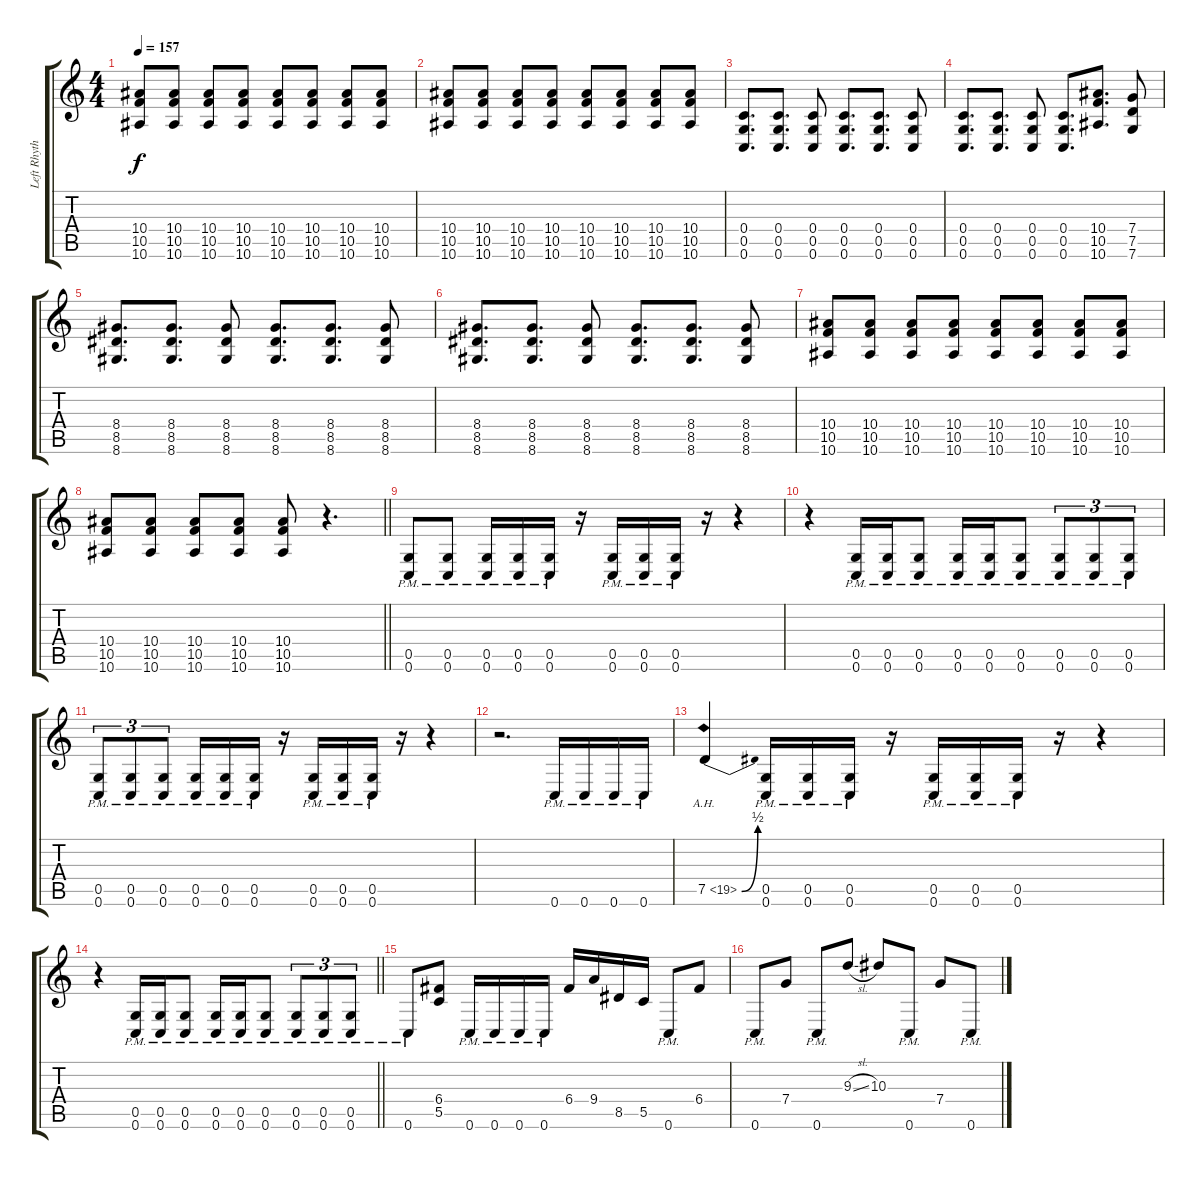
\track ("Left Rhythm" "Left Rhyth") {instrument distortionguitar}
\staff {score tabs}
\tuning (D4 A3 F3 C3 G2 C2) {hide}
\ts (4 4)
\tempo 157
\clef g2
\ks c
(10.4 10.5 10.6).8{dy f} (10.4 10.5 10.6).8 (10.4 10.5 10.6).8 (10.4 10.5 10.6).8 (10.4 10.5 10.6).8 (10.4 10.5 10.6).8 (10.4 10.5 10.6).8 (10.4 10.5 10.6).8 |
(10.4 10.5 10.6).8 (10.4 10.5 10.6).8 (10.4 10.5 10.6).8 (10.4 10.5 10.6).8 (10.4 10.5 10.6).8 (10.4 10.5 10.6).8 (10.4 10.5 10.6).8 (10.4 10.5 10.6).8 |
(0.4 0.5 0.6).8{d} (0.4 0.5 0.6).8{d} (0.4 0.5 0.6).8 (0.4 0.5 0.6).8{d} (0.4 0.5 0.6).8{d} (0.4 0.5 0.6).8 |
(0.4 0.5 0.6).8{d} (0.4 0.5 0.6).8{d} (0.4 0.5 0.6).8 (0.4 0.5 0.6).8{d} (10.4 10.5 10.6).8{d} (7.4 7.5 7.6).8 |
(8.4 8.5 8.6).8{d} (8.4 8.5 8.6).8{d} (8.4 8.5 8.6).8 (8.4 8.5 8.6).8{d} (8.4 8.5 8.6).8{d} (8.4 8.5 8.6).8 |
(8.4 8.5 8.6).8{d} (8.4 8.5 8.6).8{d} (8.4 8.5 8.6).8 (8.4 8.5 8.6).8{d} (8.4 8.5 8.6).8{d} (8.4 8.5 8.6).8 |
(10.4 10.5 10.6).8 (10.4 10.5 10.6).8 (10.4 10.5 10.6).8 (10.4 10.5 10.6).8 (10.4 10.5 10.6).8 (10.4 10.5 10.6).8 (10.4 10.5 10.6).8 (10.4 10.5 10.6).8 |
\barLineRight lightlight
(10.4 10.5 10.6).8 (10.4 10.5 10.6).8 (10.4 10.5 10.6).8 (10.4 10.5 10.6).8 (10.4 10.5 10.6).8 r.4{d} |
\section ("" "")
(0.5{pm} 0.6{pm}).8 (0.5{pm} 0.6{pm}).8 (0.5{pm} 0.6{pm}).16 (0.5{pm} 0.6{pm}).16 (0.5{pm} 0.6{pm}).16 r.16 (0.5{pm} 0.6{pm}).16 (0.5{pm} 0.6{pm}).16 (0.5{pm} 0.6{pm}).16 r.16 r.4 |
r.4 (0.5{pm} 0.6{pm}).16 (0.5{pm} 0.6{pm}).16 (0.5{pm} 0.6{pm}).8 (0.5{pm} 0.6{pm}).16 (0.5{pm} 0.6{pm}).16 (0.5{pm} 0.6{pm}).8 (0.5{pm} 0.6{pm}).8{tu (3 2)} (0.5{pm} 0.6{pm}).8{tu (3 2)} (0.5{pm} 0.6{pm}).8{tu (3 2)} |
(0.5{pm} 0.6{pm}).8{tu (3 2)} (0.5{pm} 0.6{pm}).8{tu (3 2)} (0.5{pm} 0.6{pm}).8{tu (3 2)} (0.5{pm} 0.6{pm}).16 (0.5{pm} 0.6{pm}).16 (0.5{pm} 0.6{pm}).16 r.16 (0.5{pm} 0.6{pm}).16 (0.5{pm} 0.6{pm}).16 (0.5{pm} 0.6{pm}).16 r.16 r.4 |
r.2{d} 0.6{pm}.16 0.6{pm}.16 0.6{pm}.16 0.6{pm}.16 |
7.5{be (bend 0 0 60 2) ah 12}.4 (0.5{pm} 0.6{pm}).16 (0.5{pm} 0.6{pm}).16 (0.5{pm} 0.6{pm}).16 r.16 (0.5{pm} 0.6{pm}).16 (0.5{pm} 0.6{pm}).16 (0.5{pm} 0.6{pm}).16 r.16 r.4 |
\barLineRight lightlight
r.4 (0.5{pm} 0.6{pm}).16 (0.5{pm} 0.6{pm}).16 (0.5{pm} 0.6{pm}).8 (0.5{pm} 0.6{pm}).16 (0.5{pm} 0.6{pm}).16 (0.5{pm} 0.6{pm}).8 (0.5{pm} 0.6{pm}).8{tu (3 2)} (0.5{pm} 0.6{pm}).8{tu (3 2)} (0.5{pm} 0.6{pm}).8{tu (3 2)} |
\section ("" "")
0.6{pm}.8 (6.4 5.5).8 0.6{pm}.16 0.6{pm}.16 0.6{pm}.16 0.6{pm}.16 6.4.16 9.4.16 8.5.16 5.5.16 0.6{pm}.8 6.4.8 |
0.6{pm}.8 7.4.8 0.6{pm}.8 9.3{sl}.8 10.3.8 0.6{pm}.8 7.4.8 0.6{pm}.8
